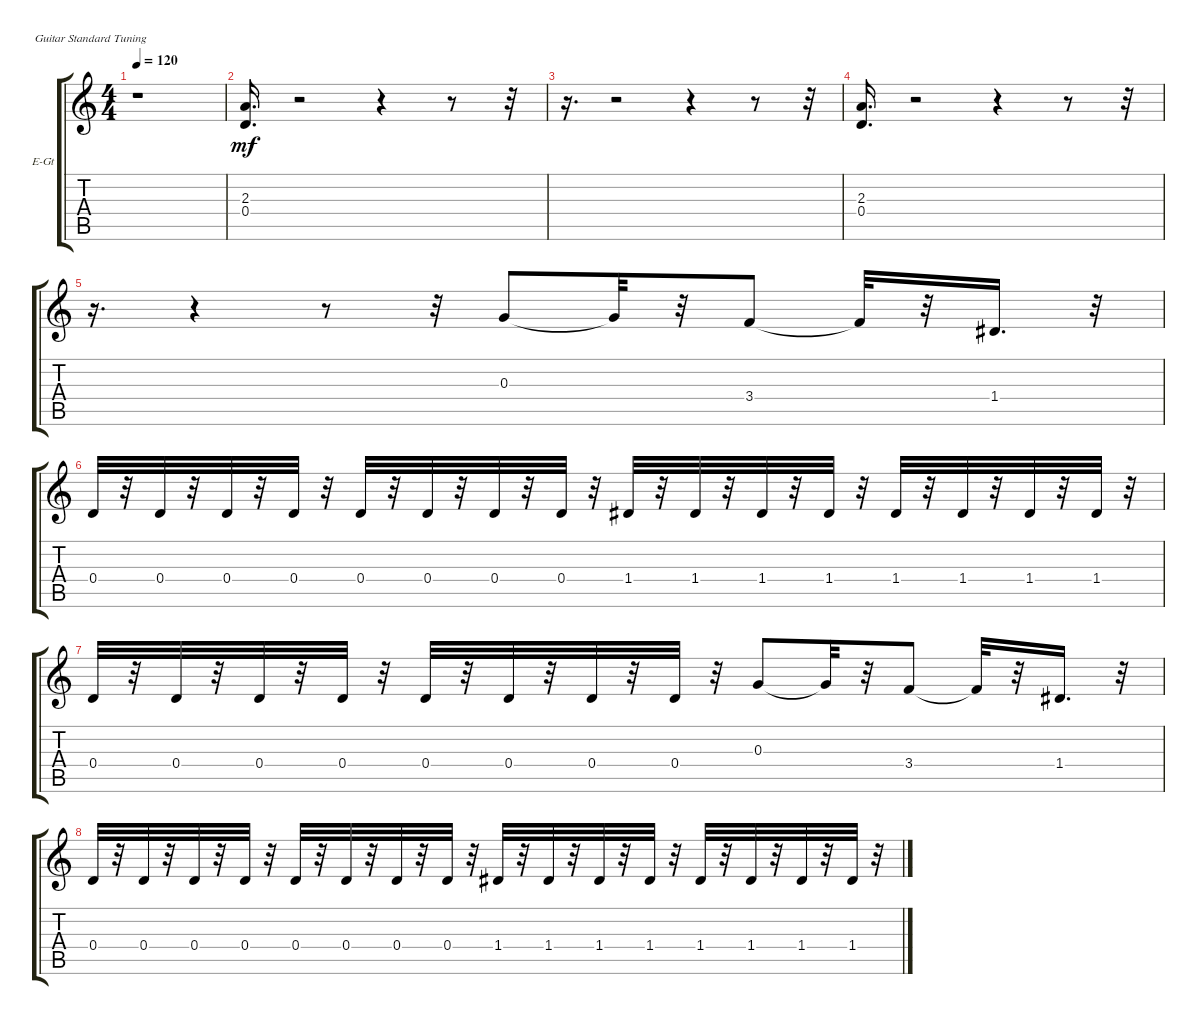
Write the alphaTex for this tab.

\bracketExtendMode groupsimilarinstruments
\firstSystemTrackNameOrientation horizontal
\otherSystemsTrackNameOrientation horizontal
\track ("" "E-Gt") {instrument electricguitarclean}
\staff {score tabs}
\tuning (E4 B3 G3 D3 A2 E2)
\ts (4 4)
\tempo 120
\clef g2
\ks c
r.1{dy mf instrument electricguitarclean} |
(2.3 0.4).16{d} r.2 r.4 r.8 r.32 |
r.16{d} r.2 r.4 r.8 r.32 |
(2.3 0.4).16{d} r.2 r.4 r.8 r.32 |
r.16{d} r.4 r.8 r.32 0.3.8 0.3{t}.32 r.32 3.4.8 3.4{t}.32 r.32 1.4.16{d} r.32 |
0.4.32 r.32 0.4.32 r.32 0.4.32 r.32 0.4.32 r.32 0.4.32 r.32 0.4.32 r.32 0.4.32 r.32 0.4.32 r.32 1.4.32 r.32 1.4.32 r.32 1.4.32 r.32 1.4.32 r.32 1.4.32 r.32 1.4.32 r.32 1.4.32 r.32 1.4.32 r.32 |
0.4.32 r.32 0.4.32 r.32 0.4.32 r.32 0.4.32 r.32 0.4.32 r.32 0.4.32 r.32 0.4.32 r.32 0.4.32 r.32 0.3.8 0.3{t}.32 r.32 3.4.8 3.4{t}.32 r.32 1.4.16{d} r.32 |
0.4.32 r.32 0.4.32 r.32 0.4.32 r.32 0.4.32 r.32 0.4.32 r.32 0.4.32 r.32 0.4.32 r.32 0.4.32 r.32 1.4.32 r.32 1.4.32 r.32 1.4.32 r.32 1.4.32 r.32 1.4.32 r.32 1.4.32 r.32 1.4.32 r.32 1.4.32 r.32
